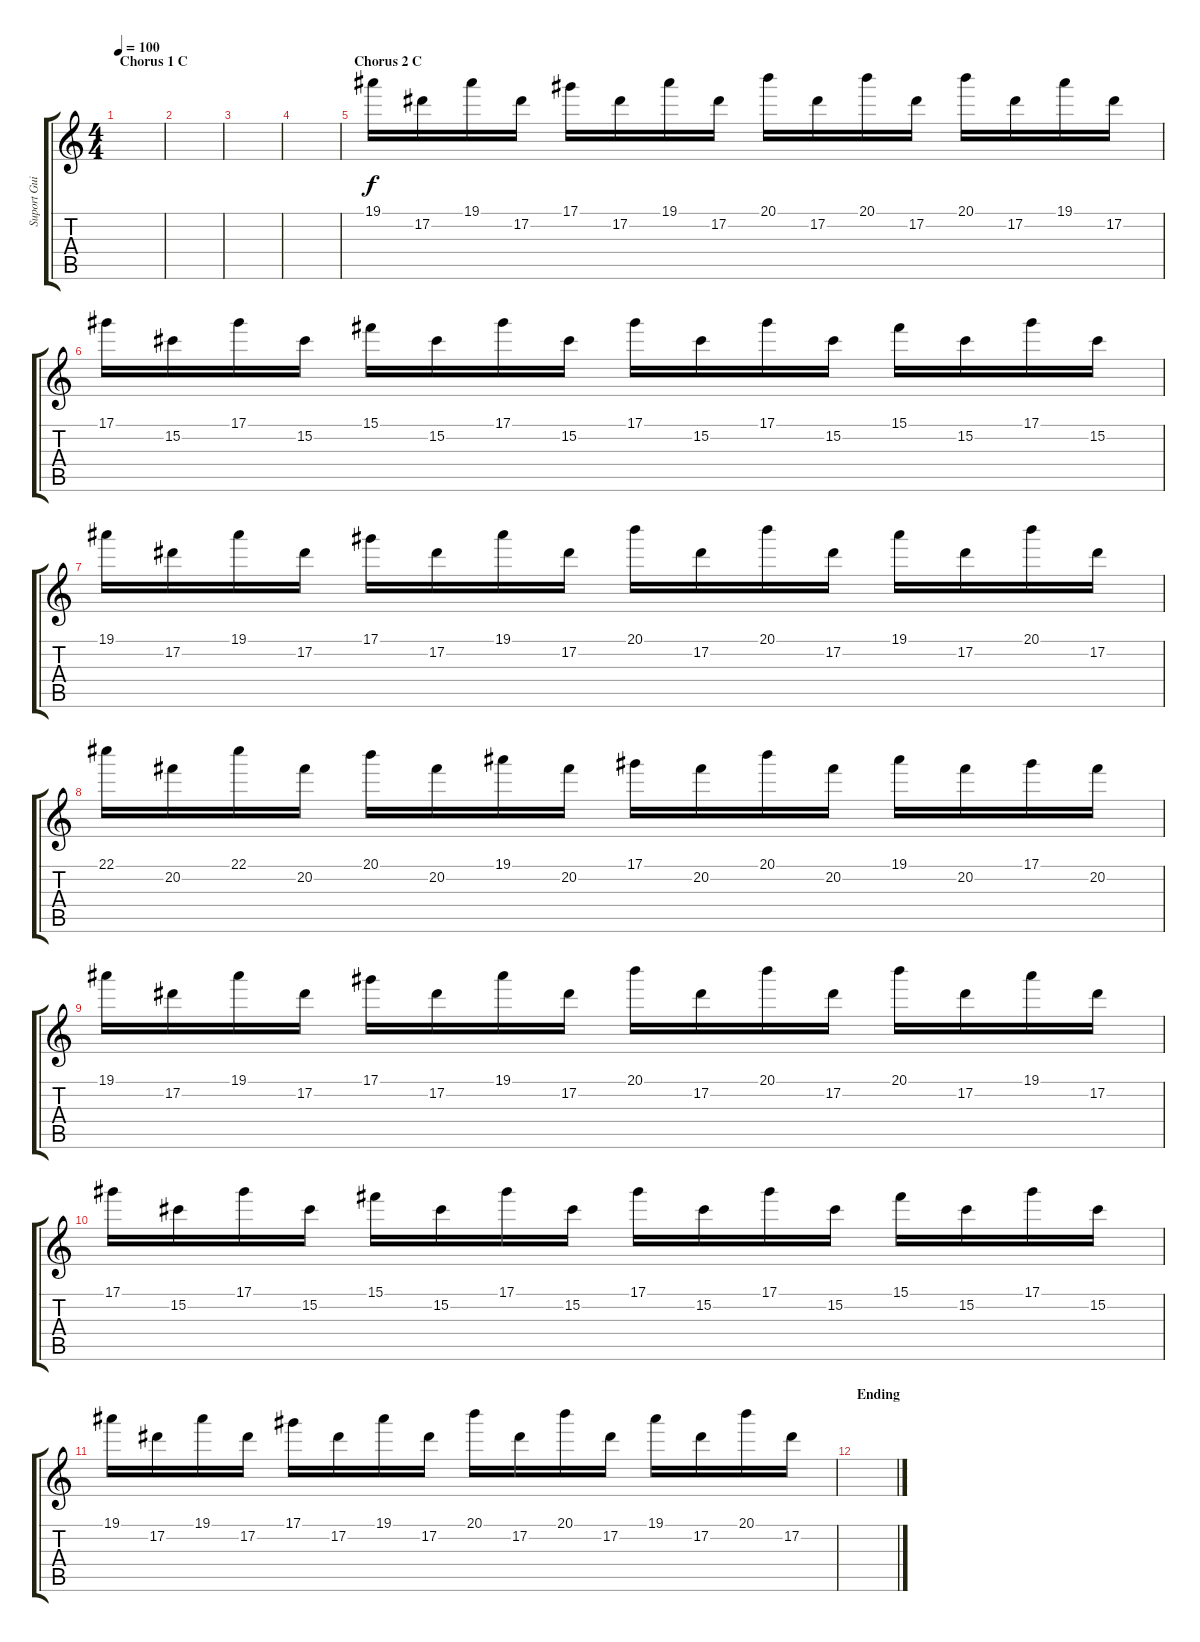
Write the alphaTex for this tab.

\track ("Suport Guitar 2" "Suport Gui") {instrument distortionguitar}
\staff {score tabs}
\tuning (Eb4 Bb3 Gb3 Db3 Ab2 Eb2) {hide}
\ts (4 4)
\section ("" "Chorus 1 C")
\tempo 100
\clef g2
\ks c
|
|
|
|
\section ("" "Chorus 2 C")
19.1.16{volume 10 instrument distortionguitar} 17.2.16 19.1.16 17.2.16 17.1.16 17.2.16 19.1.16 17.2.16 20.1.16 17.2.16 20.1.16 17.2.16 20.1.16 17.2.16 19.1.16 17.2.16 |
17.1.16 15.2.16 17.1.16 15.2.16 15.1.16 15.2.16 17.1.16 15.2.16 17.1.16 15.2.16 17.1.16 15.2.16 15.1.16 15.2.16 17.1.16 15.2.16 |
19.1.16 17.2.16 19.1.16 17.2.16 17.1.16 17.2.16 19.1.16 17.2.16 20.1.16 17.2.16 20.1.16 17.2.16 19.1.16 17.2.16 20.1.16 17.2.16 |
22.1.16 20.2.16 22.1.16 20.2.16 20.1.16 20.2.16 19.1.16 20.2.16 17.1.16 20.2.16 20.1.16 20.2.16 19.1.16 20.2.16 17.1.16 20.2.16 |
19.1.16{volume 10 instrument distortionguitar} 17.2.16 19.1.16 17.2.16 17.1.16 17.2.16 19.1.16 17.2.16 20.1.16 17.2.16 20.1.16 17.2.16 20.1.16 17.2.16 19.1.16 17.2.16 |
17.1.16 15.2.16 17.1.16 15.2.16 15.1.16 15.2.16 17.1.16 15.2.16 17.1.16 15.2.16 17.1.16 15.2.16 15.1.16 15.2.16 17.1.16 15.2.16 |
19.1.16 17.2.16 19.1.16 17.2.16 17.1.16 17.2.16 19.1.16 17.2.16 20.1.16 17.2.16 20.1.16 17.2.16 19.1.16 17.2.16 20.1.16 17.2.16 |
\section ("" "Ending")
